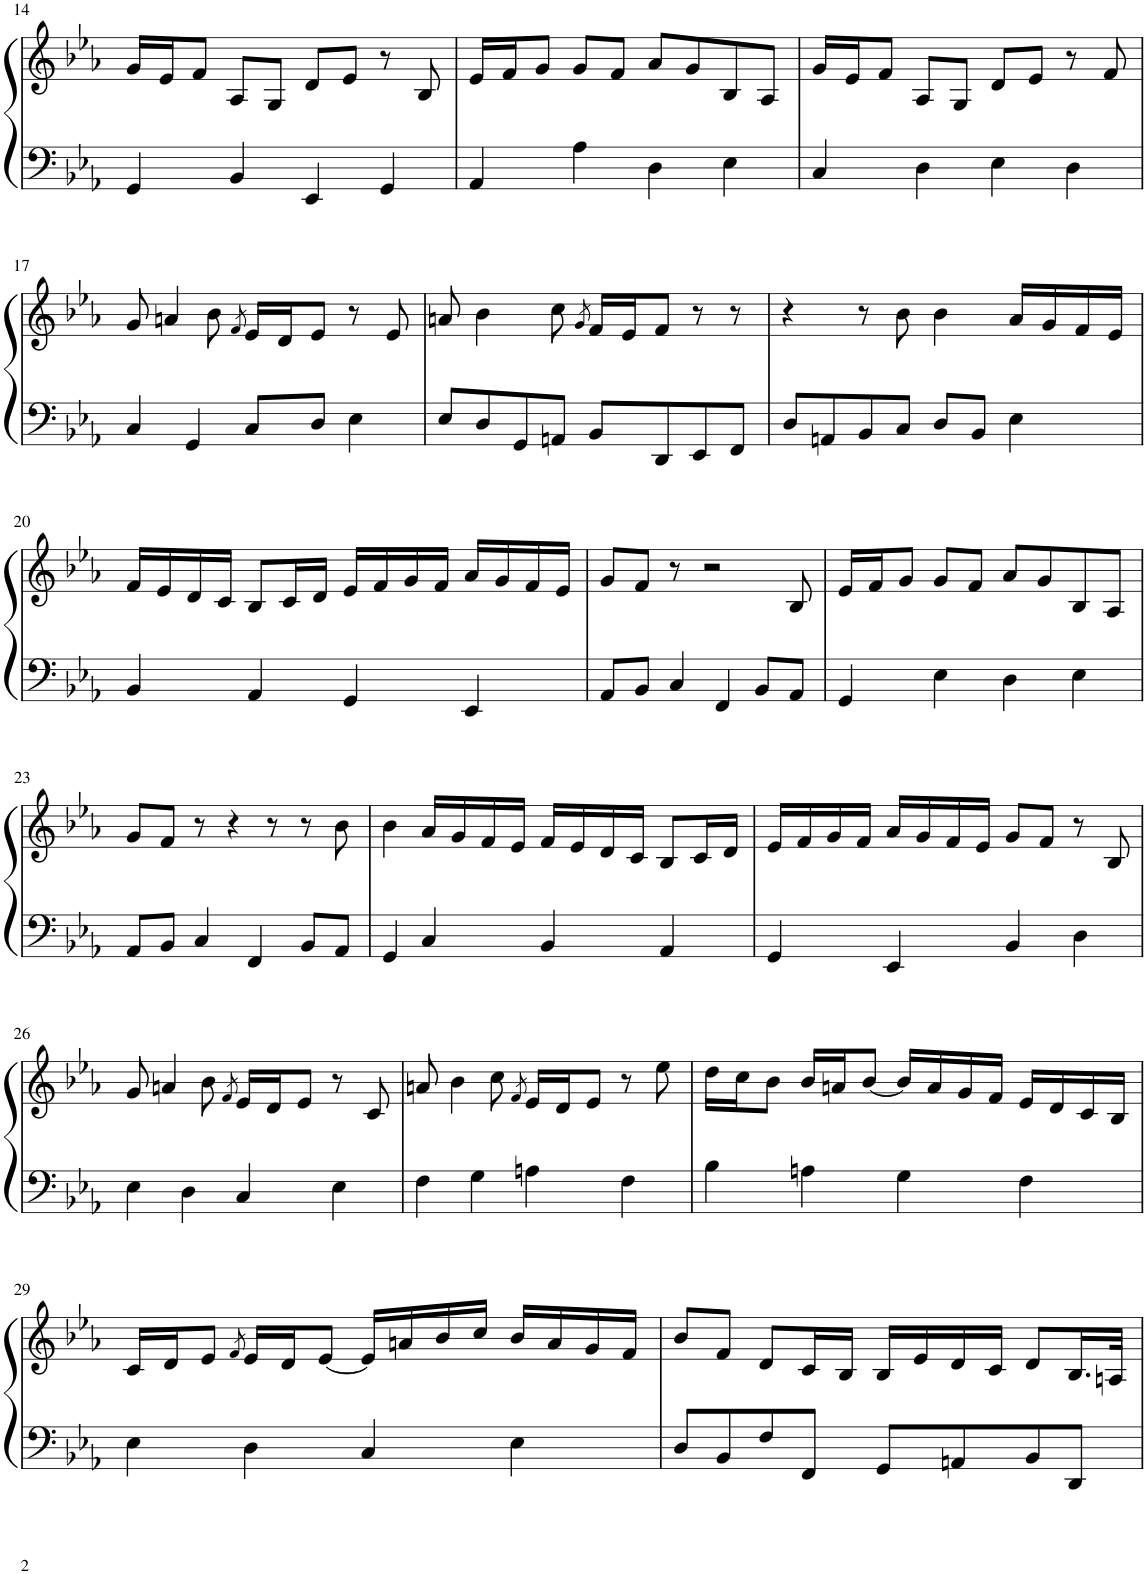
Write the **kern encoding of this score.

**kern	**kern
*part1	*part1
*staff2	*staff1
*I"Piano	*
*I'Pno	*
!!LO:PB:g=z
*clefF4	*clefG2
*k[b-e-a-]	*k[b-e-a-]
*M4/4	*M4/4
=14	=14
4GG/	16g/LL
.	16e-/J
.	8f/J
4BB-/	8A-/L
.	8G/J
4EE-/	8d/L
.	8e-/J
4GG/	8r
.	8B-/
=15	=15
4AA-/	16e-/LL
.	16f/J
.	8g/J
4A-\	8g/L
.	8f/J
4D\	8a-/L
.	8g/
4E-\	8B-/
.	8A-/J
=16	=16
4C/	16g/LL
.	16e-/J
.	8f/J
4D\	8A-/L
.	8G/J
4E-\	8d/L
.	8e-/J
4D\	8r
.	8f/
!!LO:LB:g=z
=17	=17
4C/	8g/
.	4an/
4GG/	.
.	8b-\
.	8qf/
8C/L	16e-/LL
.	16d/J
8D/J	8e-/J
4E-\	8r
.	8e-/
=18	=18
8E-/L	8an/
8D/	4b-\
8GG/	.
8AAn/J	8cc\
.	8qg/
8BB-/L	16f/LL
.	16e-/J
8DD/	8f/J
8EE-/	8r
8FF/J	8r
=19	=19
8D/L	4r
8AAn/	.
8BB-/	8r
8C/J	8b-\
8D/L	4b-\
8BB-/J	.
4E-\	16a-/LL
.	16g/
.	16f/
.	16e-/JJ
!!LO:LB:g=z
=20	=20
4BB-/	16f/LL
.	16e-/
.	16d/
.	16c/JJ
4AA-/	8B-/L
.	16c/L
.	16d/JJ
4GG/	16e-/LL
.	16f/
.	16g/
.	16f/JJ
4EE-/	16a-/LL
.	16g/
.	16f/
.	16e-/JJ
=21	=21
8AA-/L	8g/L
8BB-/J	8f/J
4C/	8r
.	2r
4FF/	.
8BB-/L	.
8AA-/J	8B-/
=22	=22
4GG/	16e-/LL
.	16f/J
.	8g/J
4E-\	8g/L
.	8f/J
4D\	8a-/L
.	8g/
4E-\	8B-/
.	8A-/J
!!LO:LB:g=z
=23	=23
8AA-/L	8g/L
8BB-/J	8f/J
4C/	8r
.	4r
4FF/	.
.	8r
8BB-/L	8r
8AA-/J	8b-\
=24	=24
4GG/	4b-\
4C/	16a-/LL
.	16g/
.	16f/
.	16e-/JJ
4BB-/	16f/LL
.	16e-/
.	16d/
.	16c/JJ
4AA-/	8B-/L
.	16c/L
.	16d/JJ
=25	=25
4GG/	16e-/LL
.	16f/
.	16g/
.	16f/JJ
4EE-/	16a-/LL
.	16g/
.	16f/
.	16e-/JJ
4BB-/	8g/L
.	8f/J
4D\	8r
.	8B-/
!!LO:LB:g=z
=26	=26
4E-\	8g/
.	4an/
4D\	.
.	8b-\
.	8qf/
4C/	16e-/LL
.	16d/J
.	8e-/J
4E-\	8r
.	8c/
=27	=27
4F\	8an/
.	4b-\
4G\	.
.	8cc\
.	8qf/
4An\	16e-/LL
.	16d/J
.	8e-/J
4F\	8r
.	8ee-\
=28	=28
4B-\	16dd\LL
.	16cc\J
.	8b-\J
4An\	16b-/LL
.	16an/J
.	[8b-/J
4G\	16b-/LL]
.	16a/
.	16g/
.	16f/JJ
4F\	16e-/LL
.	16d/
.	16c/
.	16B-/JJ
!!LO:LB:g=z
=29	=29
4E-\	16c/LL
.	16d/J
.	8e-/J
.	8qf/
4D\	16e-/LL
.	16d/J
.	[8e-/J
4C/	16e-/LL]
.	16an/
.	16b-/
.	16cc/JJ
4E-\	16b-/LL
.	16a/
.	16g/
.	16f/JJ
=30	=30
8D/L	8b-/L
8BB-/	8f/J
8F/	8d/L
8FF/J	16c/L
.	16B-/JJ
8GG/L	16B-/LL
.	16e-/
8AAn/	16d/
.	16c/JJ
8BB-/	8d/L
8DD/J	16.B-/L
.	32An/JJk
=	=
*-	*-
